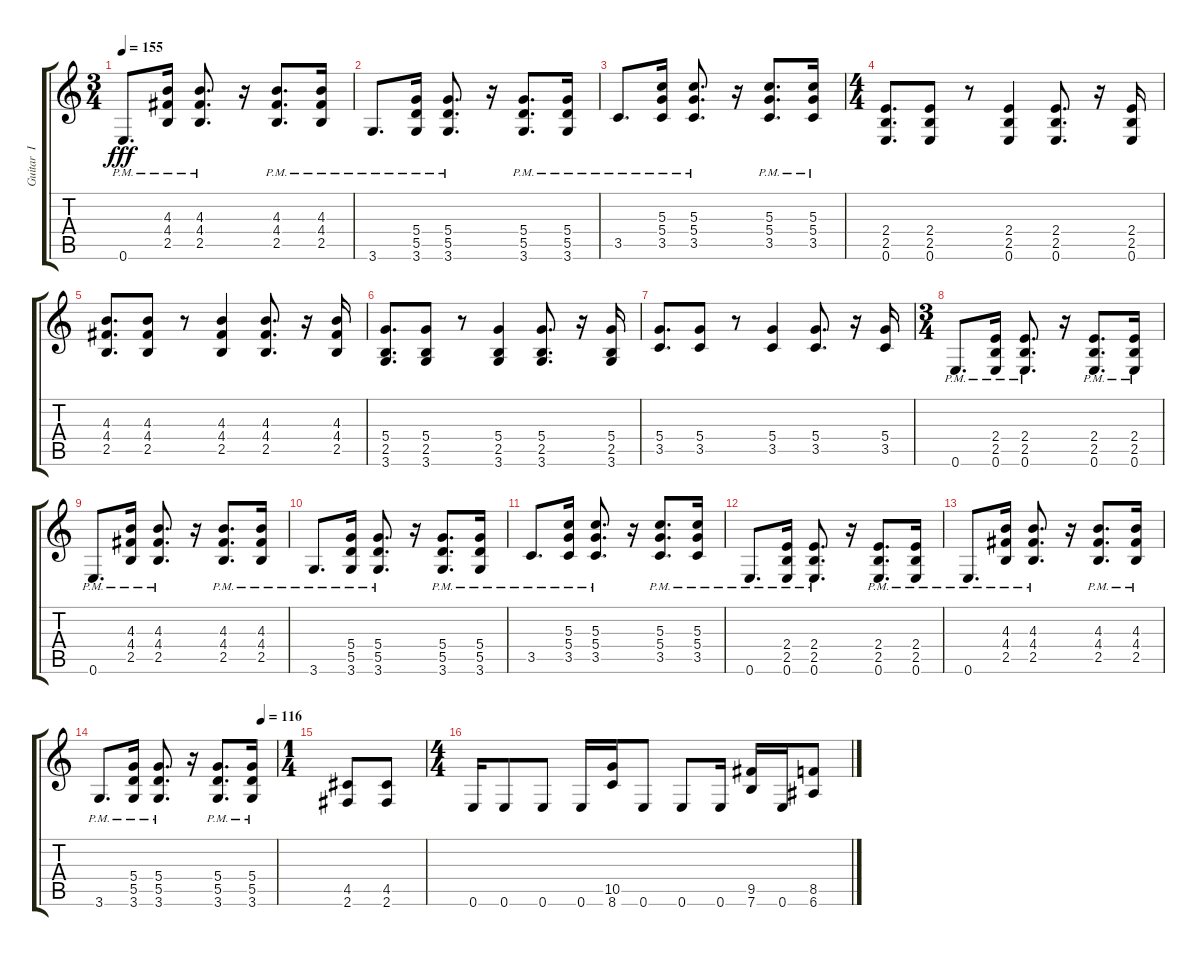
\track ("Guitar  I" "Guitar  I") {instrument distortionguitar}
\staff {score tabs}
\tuning (E4 B3 G3 D3 A2 E2) {hide}
\ts (3 4)
\tempo 155
\clef g2
\ks c
0.6{pm}.8{d dy fff} (4.3{pm} 4.4{pm} 2.5{pm}).16 (4.3{pm} 4.4{pm} 2.5{pm}).8{d} r.16 (4.3{pm} 4.4{pm} 2.5{pm}).8{d} (4.3{pm} 4.4{pm} 2.5{pm}).16 |
3.6{pm}.8{d} (5.4{pm} 5.5{pm} 3.6{pm}).16 (5.4{pm} 5.5{pm} 3.6{pm}).8{d} r.16 (5.4{pm} 5.5{pm} 3.6{pm}).8{d} (5.4{pm} 5.5{pm} 3.6{pm}).16 |
3.5{pm}.8{d} (5.3{pm} 5.4{pm} 3.5{pm}).16 (5.3{pm} 5.4{pm} 3.5{pm}).8{d} r.16 (5.3{pm} 5.4{pm} 3.5{pm}).8{d} (5.3{pm} 5.4{pm} 3.5{pm}).16 |
\ts (4 4)
(2.4 2.5 0.6).8{d} (2.4 2.5 0.6).8 r.8 (2.4 2.5 0.6).4 (2.4 2.5 0.6).8{d} r.16 (2.4 2.5 0.6).16 |
(4.3 4.4 2.5).8{d} (4.3 4.4 2.5).8 r.8 (4.3 4.4 2.5).4 (4.3 4.4 2.5).8{d} r.16 (4.3 4.4 2.5).16 |
(5.4 2.5 3.6).8{d} (5.4 2.5 3.6).8 r.8 (5.4 2.5 3.6).4 (5.4 2.5 3.6).8{d} r.16 (5.4 2.5 3.6).16 |
(5.4 3.5).8{d} (5.4 3.5).8 r.8 (5.4 3.5).4 (5.4 3.5).8{d} r.16 (5.4 3.5).16 |
\ts (3 4)
0.6{pm}.8{d} (2.4{pm} 2.5{pm} 0.6{pm}).16 (2.4{pm} 2.5{pm} 0.6{pm}).8{d} r.16 (2.4{pm} 2.5{pm} 0.6{pm}).8{d} (2.4{pm} 2.5{pm} 0.6{pm}).16 |
0.6{pm}.8{d} (4.3{pm} 4.4{pm} 2.5{pm}).16 (4.3{pm} 4.4{pm} 2.5{pm}).8{d} r.16 (4.3{pm} 4.4{pm} 2.5{pm}).8{d} (4.3{pm} 4.4{pm} 2.5{pm}).16 |
3.6{pm}.8{d} (5.4{pm} 5.5{pm} 3.6{pm}).16 (5.4{pm} 5.5{pm} 3.6{pm}).8{d} r.16 (5.4{pm} 5.5{pm} 3.6{pm}).8{d} (5.4{pm} 5.5{pm} 3.6{pm}).16 |
3.5{pm}.8{d} (5.3{pm} 5.4{pm} 3.5{pm}).16 (5.3{pm} 5.4{pm} 3.5{pm}).8{d} r.16 (5.3{pm} 5.4{pm} 3.5{pm}).8{d} (5.3{pm} 5.4{pm} 3.5{pm}).16 |
0.6{pm}.8{d} (2.4{pm} 2.5{pm} 0.6{pm}).16 (2.4{pm} 2.5{pm} 0.6{pm}).8{d} r.16 (2.4{pm} 2.5{pm} 0.6{pm}).8{d} (2.4{pm} 2.5{pm} 0.6{pm}).16 |
0.6{pm}.8{d} (4.3{pm} 4.4{pm} 2.5{pm}).16 (4.3{pm} 4.4{pm} 2.5{pm}).8{d} r.16 (4.3{pm} 4.4{pm} 2.5{pm}).8{d} (4.3{pm} 4.4{pm} 2.5{pm}).16 |
\tempo (116 0.9166666666666666)
3.6{pm}.8{d} (5.4{pm} 5.5{pm} 3.6{pm}).16 (5.4{pm} 5.5{pm} 3.6{pm}).8{d} r.16 (5.4{pm} 5.5{pm} 3.6{pm}).8{d} (5.4{pm} 5.5{pm} 3.6{pm}).16 |
\ts (1 4)
(4.5 2.6).8 (4.5 2.6).8 |
\ts (4 4)
0.6.16 0.6.8 0.6.8 0.6.16 (10.5 8.6).16 0.6.8 0.6.8 0.6.16 (9.5 7.6).16 0.6.16 (8.5 6.6).8
